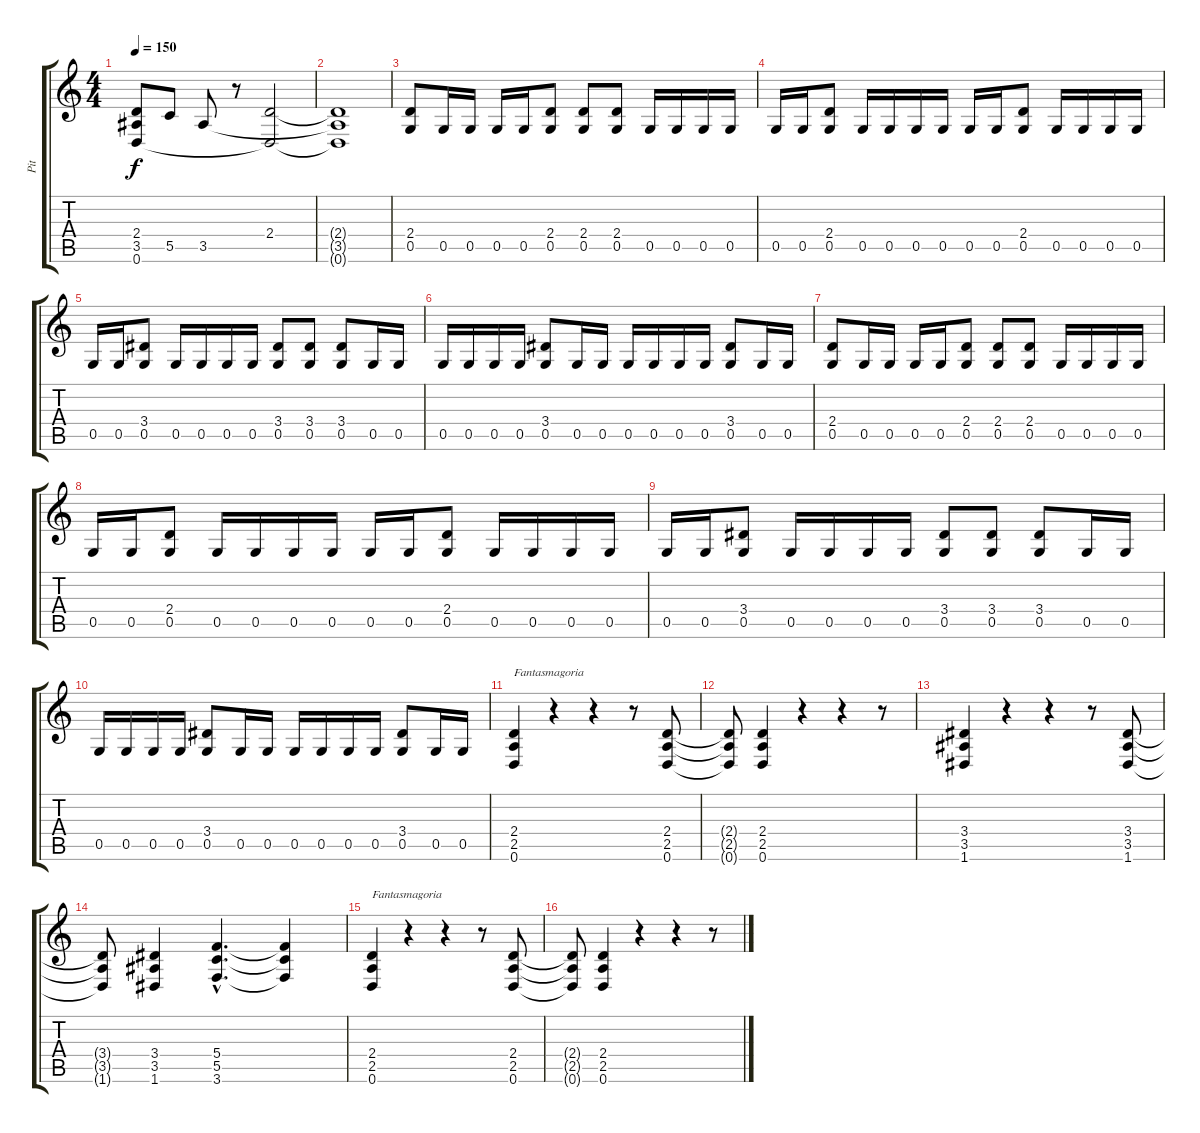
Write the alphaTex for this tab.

\track ("Pit" "Pit") {instrument distortionguitar}
\staff {score tabs}
\tuning (D4 A3 F3 C3 G2 D2) {hide}
\ts (4 4)
\tempo 150
\clef g2
\ks c
(2.4{t} 3.5 0.6{t}).8{dy f} 5.5.8 3.5.8 r.8 (2.4 0.6{t}).2 |
(2.4{t} 3.5{t} 0.6{t}).1 |
(2.4 0.5).8 0.5.16 0.5.16 0.5.16 0.5.16 (2.4 0.5).8 (2.4 0.5).8 (2.4 0.5).8 0.5.16 0.5.16 0.5.16 0.5.16 |
0.5.16 0.5.16 (2.4 0.5).8 0.5.16 0.5.16 0.5.16 0.5.16 0.5.16 0.5.16 (2.4 0.5).8 0.5.16 0.5.16 0.5.16 0.5.16 |
0.5.16 0.5.16 (3.4 0.5).8 0.5.16 0.5.16 0.5.16 0.5.16 (3.4 0.5).8 (3.4 0.5).8 (3.4 0.5).8 0.5.16 0.5.16 |
0.5.16 0.5.16 0.5.16 0.5.16 (3.4 0.5).8 0.5.16 0.5.16 0.5.16 0.5.16 0.5.16 0.5.16 (3.4 0.5).8 0.5.16 0.5.16 |
(2.4 0.5).8 0.5.16 0.5.16 0.5.16 0.5.16 (2.4 0.5).8 (2.4 0.5).8 (2.4 0.5).8 0.5.16 0.5.16 0.5.16 0.5.16 |
0.5.16 0.5.16 (2.4 0.5).8 0.5.16 0.5.16 0.5.16 0.5.16 0.5.16 0.5.16 (2.4 0.5).8 0.5.16 0.5.16 0.5.16 0.5.16 |
0.5.16 0.5.16 (3.4 0.5).8 0.5.16 0.5.16 0.5.16 0.5.16 (3.4 0.5).8 (3.4 0.5).8 (3.4 0.5).8 0.5.16 0.5.16 |
0.5.16 0.5.16 0.5.16 0.5.16 (3.4 0.5).8 0.5.16 0.5.16 0.5.16 0.5.16 0.5.16 0.5.16 (3.4 0.5).8 0.5.16 0.5.16 |
(2.4 2.5 0.6).4{txt "Fantasmagoria"} r.4 r.4 r.8 (2.4 2.5 0.6).8 |
(2.4{t} 2.5{t} 0.6{t}).8 (2.4 2.5 0.6).4 r.4 r.4 r.8 |
(3.4 3.5 1.6).4 r.4 r.4 r.8 (3.4 3.5 1.6).8 |
(3.4{t} 3.5{t} 1.6{t}).8 (3.4 3.5 1.6).4 (5.4{hac} 5.5{hac} 3.6{hac}).4{d} (5.4{t} 5.5{t} 3.6{t}).4 |
(2.4 2.5 0.6).4{txt "Fantasmagoria"} r.4 r.4 r.8 (2.4 2.5 0.6).8 |
(2.4{t} 2.5{t} 0.6{t}).8 (2.4 2.5 0.6).4 r.4 r.4 r.8
